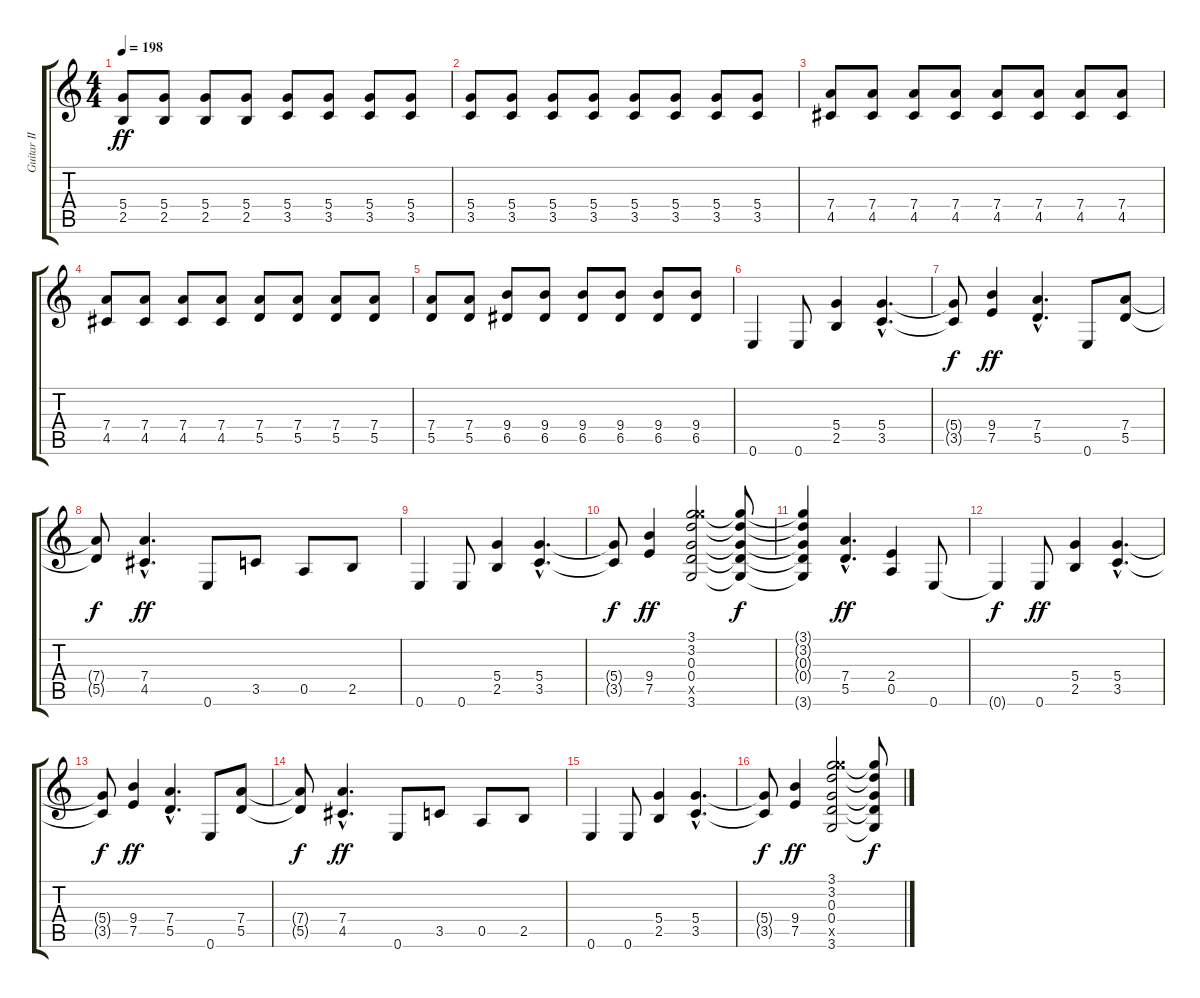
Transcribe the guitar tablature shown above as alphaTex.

\track ("Guitar II" "Guitar II") {instrument overdrivenguitar}
\staff {score tabs}
\tuning (E4 B3 G3 D3 A2 E2) {hide}
\ts (4 4)
\tempo 198
\clef g2
\ks c
(5.4 2.5).8{dy ff} (5.4 2.5).8 (5.4 2.5).8 (5.4 2.5).8 (5.4 3.5).8 (5.4 3.5).8 (5.4 3.5).8 (5.4 3.5).8 |
(5.4 3.5).8 (5.4 3.5).8 (5.4 3.5).8 (5.4 3.5).8 (5.4 3.5).8 (5.4 3.5).8 (5.4 3.5).8 (5.4 3.5).8 |
(7.4 4.5).8 (7.4 4.5).8 (7.4 4.5).8 (7.4 4.5).8 (7.4 4.5).8 (7.4 4.5).8 (7.4 4.5).8 (7.4 4.5).8 |
(7.4 4.5).8 (7.4 4.5).8 (7.4 4.5).8 (7.4 4.5).8 (7.4 5.5).8 (7.4 5.5).8 (7.4 5.5).8 (7.4 5.5).8 |
(7.4 5.5).8 (7.4 5.5).8 (9.4 6.5).8 (9.4 6.5).8 (9.4 6.5).8 (9.4 6.5).8 (9.4 6.5).8 (9.4 6.5).8 |
0.6.4{instrument overdrivenguitar} 0.6.8 (5.4 2.5).4 (5.4{hac} 3.5{hac}).4{d} |
(5.4{t} 3.5{t}).8{dy f} (9.4 7.5).4{dy ff} (7.4{hac} 5.5{hac}).4{d} 0.6.8 (7.4 5.5).8 |
(7.4{t} 5.5{t}).8{dy f} (7.4{hac} 4.5{hac}).4{d dy ff} 0.6.8 3.5.8 0.5.8 2.5.8 |
0.6.4 0.6.8 (5.4 2.5).4 (5.4{hac} 3.5{hac}).4{d} |
(5.4{t} 3.5{t}).8{dy f} (9.4 7.5).4{dy ff} (3.1 3.2 0.3 0.4 22.5{x} 3.6).2 (3.1{t} 3.2{t} 0.3{t} 0.4{t} 3.6{t}).8{dy f} |
(3.1{t} 3.2{t} 0.3{t} 0.4{t} 3.6{t}).4 (7.4{hac} 5.5{hac}).4{d dy ff} (2.4 0.5).4 0.6.8 |
0.6{t}.4{dy f} 0.6.8{dy ff} (5.4 2.5).4 (5.4{hac} 3.5{hac}).4{d} |
(5.4{t} 3.5{t}).8{dy f} (9.4 7.5).4{dy ff} (7.4{hac} 5.5{hac}).4{d} 0.6.8 (7.4 5.5).8 |
(7.4{t} 5.5{t}).8{dy f} (7.4{hac} 4.5{hac}).4{d dy ff} 0.6.8 3.5.8 0.5.8 2.5.8 |
0.6.4 0.6.8 (5.4 2.5).4 (5.4{hac} 3.5{hac}).4{d} |
(5.4{t} 3.5{t}).8{dy f} (9.4 7.5).4{dy ff} (3.1 3.2 0.3 0.4 22.5{x} 3.6).2 (3.1{t} 3.2{t} 0.3{t} 0.4{t} 3.6{t}).8{dy f}
